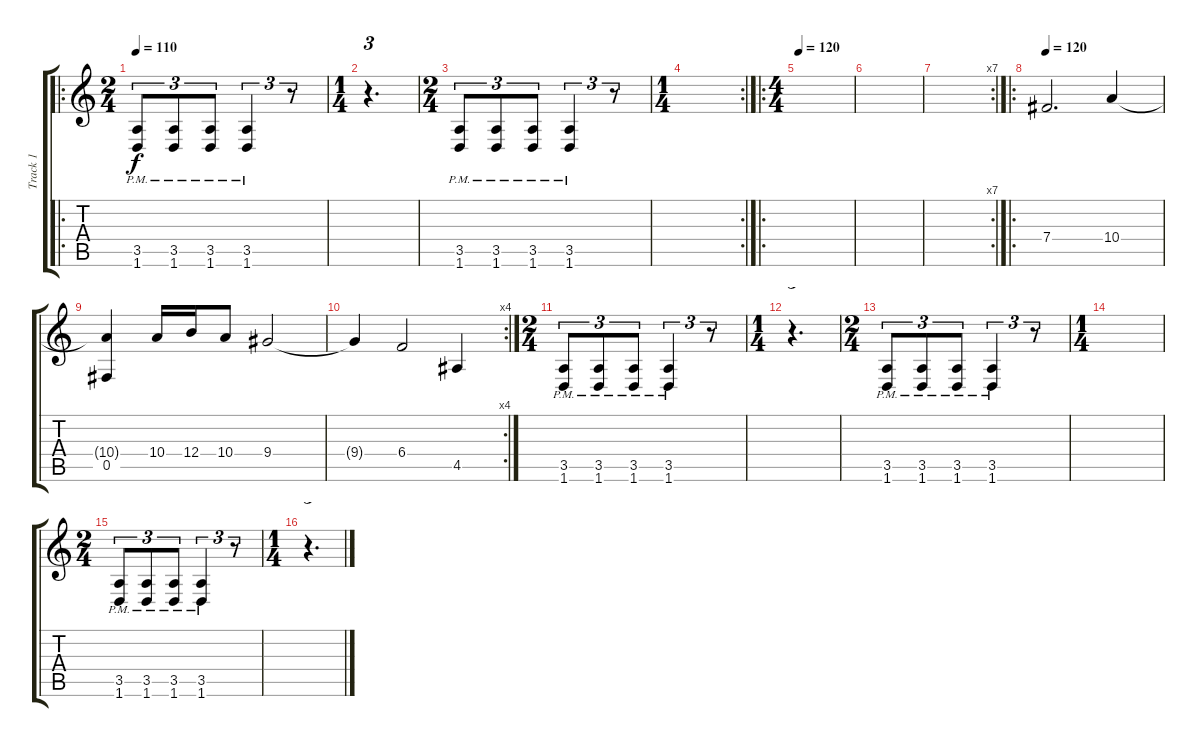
\track ("Track 1" "Track 1") {instrument overdrivenguitar}
\staff {score tabs}
\tuning (Db4 Ab3 E3 B2 Gb2 Db2) {hide}
\ro
\ts (2 4)
\tempo 110
\clef g2
\ks c
(3.5{pm} 1.6{pm}).8{tu (3 2) dy f} (3.5{pm} 1.6{pm}).8{tu (3 2)} (3.5{pm} 1.6{pm}).8{tu (3 2)} (3.5{pm} 1.6{pm}).4{tu (3 2)} r.8{tu (3 2)} |
\ts (1 4)
r.4{d tu (3 2)} |
\ts (2 4)
(3.5{pm} 1.6{pm}).8{tu (3 2)} (3.5{pm} 1.6{pm}).8{tu (3 2)} (3.5{pm} 1.6{pm}).8{tu (3 2)} (3.5{pm} 1.6{pm}).4{tu (3 2)} r.8{tu (3 2)} |
\rc 2
\ts (1 4)
|
\ro
\ts (4 4)
\tempo 120
|
|
\rc 7
|
\ro
\tempo 120
7.4.2{d} 10.4.4 |
(10.4{t} 0.5).4 10.4.16 12.4.16 10.4.8 9.4.2 |
\rc 4
9.4{t}.4 6.4.2 4.5.4 |
\ts (2 4)
(3.5{pm} 1.6{pm}).8{tu (3 2)} (3.5{pm} 1.6{pm}).8{tu (3 2)} (3.5{pm} 1.6{pm}).8{tu (3 2)} (3.5{pm} 1.6{pm}).4{tu (3 2)} r.8{tu (3 2)} |
\ts (1 4)
r.4{d tu (3 2)} |
\ts (2 4)
(3.5{pm} 1.6{pm}).8{tu (3 2)} (3.5{pm} 1.6{pm}).8{tu (3 2)} (3.5{pm} 1.6{pm}).8{tu (3 2)} (3.5{pm} 1.6{pm}).4{tu (3 2)} r.8{tu (3 2)} |
\ts (1 4)
|
\ts (2 4)
(3.5{pm} 1.6{pm}).8{tu (3 2)} (3.5{pm} 1.6{pm}).8{tu (3 2)} (3.5{pm} 1.6{pm}).8{tu (3 2)} (3.5{pm} 1.6{pm}).4{tu (3 2)} r.8{tu (3 2)} |
\ts (1 4)
r.4{d tu (3 2)}
